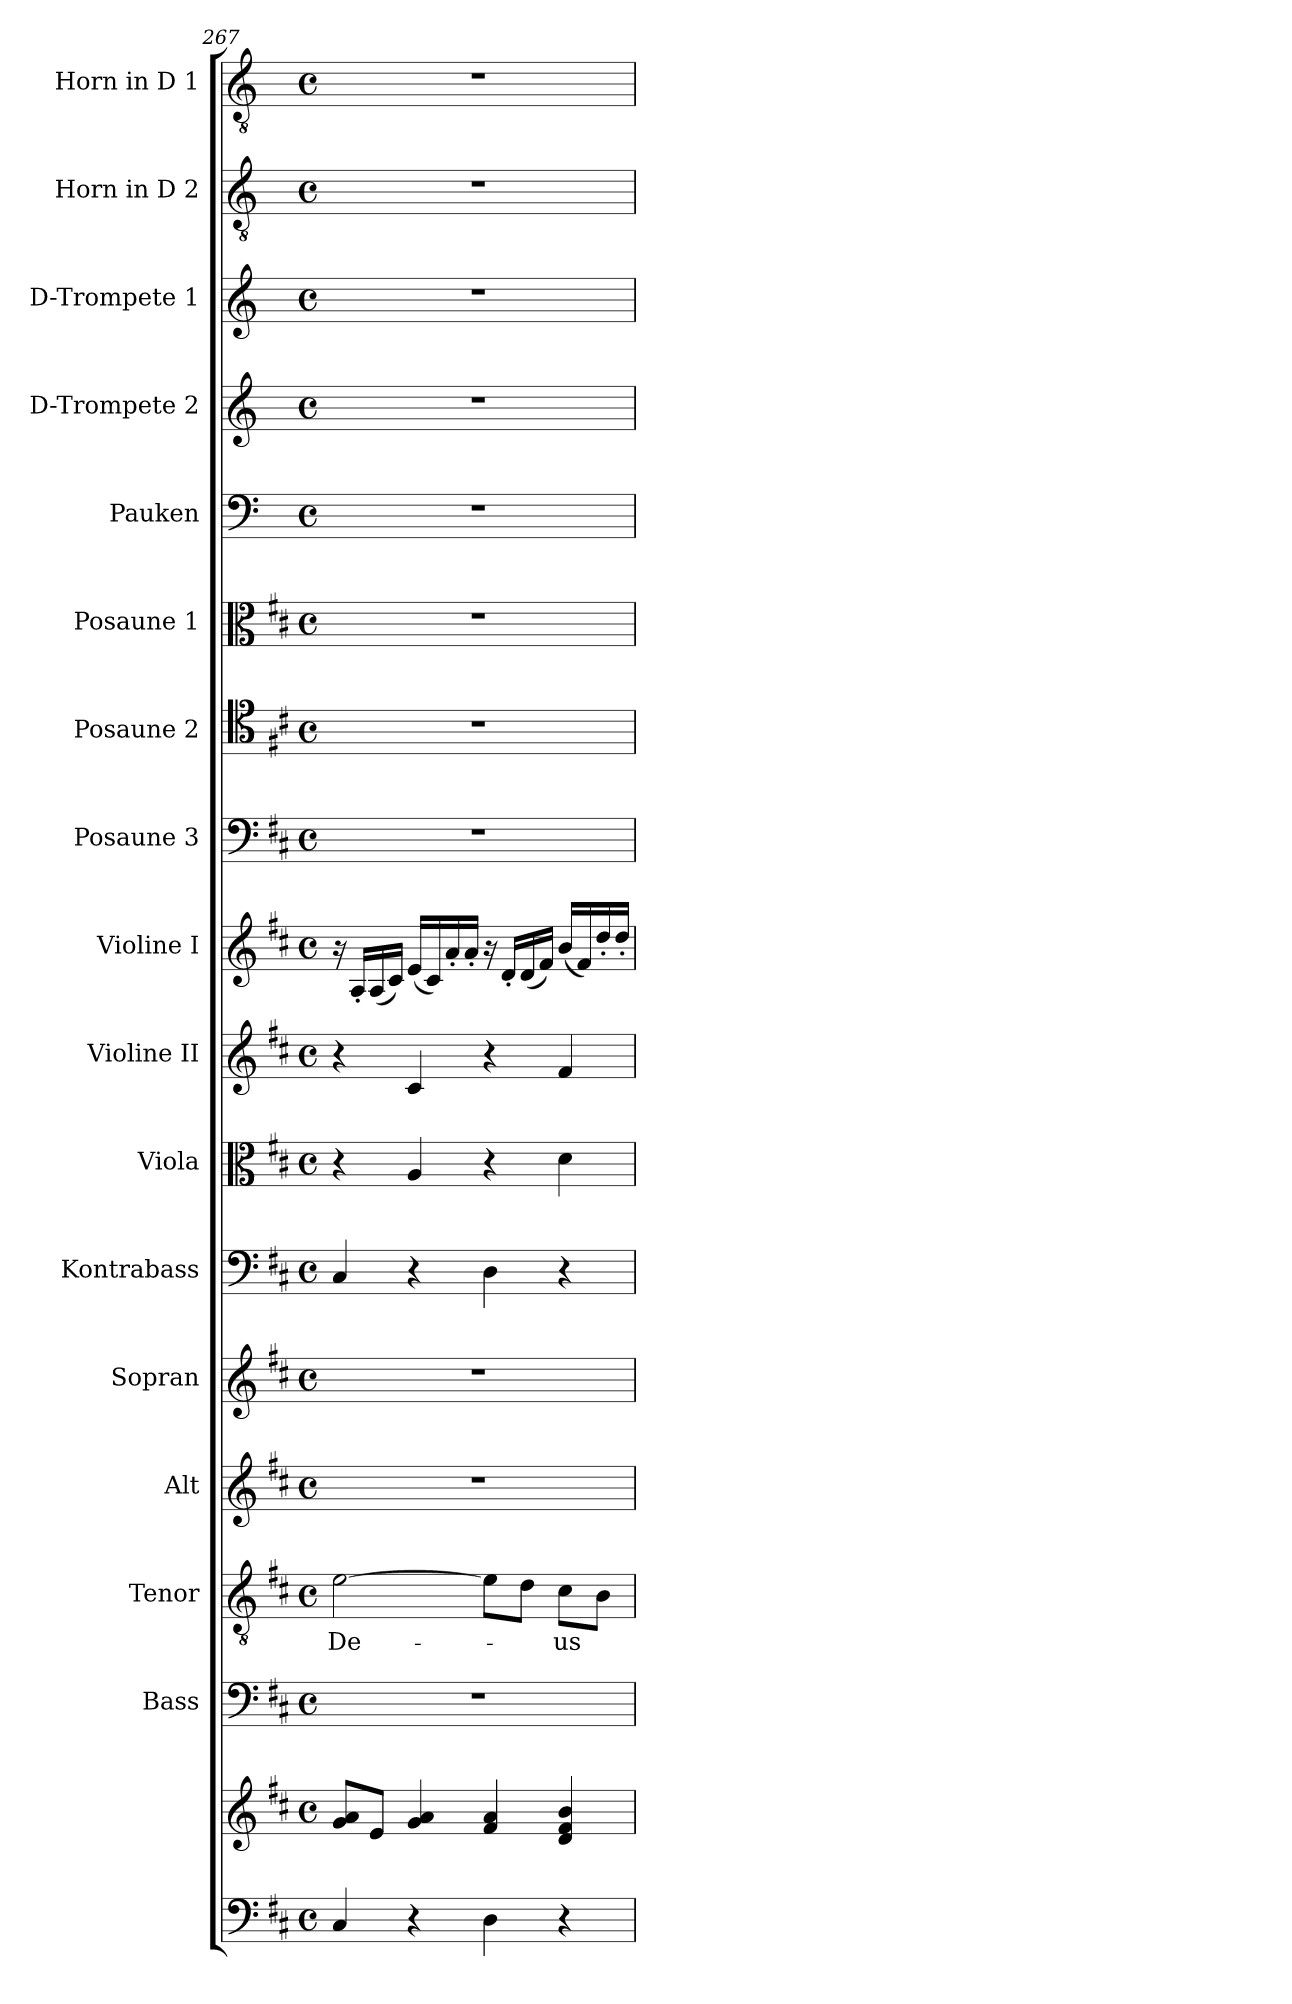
**kern	**kern	**kern	**kern	**text	**kern	**kern	**kern	**kern	**kern	**kern	**kern	**kern	**kern	**kern	**kern	**kern	**kern	**kern
*part17	*part17	*part16	*part15	*part15	*part14	*part13	*part12	*part11	*part10	*part9	*part8	*part7	*part6	*part5	*part4	*part3	*part2	*part1
*staff18	*staff17	*staff16	*staff15	*staff15	*staff14	*staff13	*staff12	*staff11	*staff10	*staff9	*staff8	*staff7	*staff6	*staff5	*staff4	*staff3	*staff2	*staff1
*	*	*I"Bass	*I"Tenor	*	*I"Alt	*I"Sopran	*I"Kontrabass	*I"Viola	*I"Violine II	*I"Violine I	*I"Posaune 3	*I"Posaune 2	*I"Posaune 1	*I"Pauken	*I"D-Trompete 2	*I"D-Trompete 1	*I"Horn in D 2	*I"Horn in D 1
*	*	*I'B.	*I'T.	*	*I'A.	*I'S.	*I'Kb.	*I'Vla.	*I'Vl. II	*I'Vl. I	*I'Pos. 3	*I'Pos. 2	*I'Pos. 1	*I'Pk.	*I'D Trp. 2	*I'D Trp. 1	*I'Hrn. 2	*I'Hrn. 1
*clefF4	*clefG2	*clefF4	*clefGv2	*	*clefG2	*clefG2	*clefF4	*clefC3	*clefG2	*clefG2	*clefF4	*clefC4	*clefC3	*clefF4	*clefG2	*clefG2	*clefGv2	*clefGv2
*	*	*	*	*	*	*	*ITrd7c12	*	*	*	*	*	*	*ITrd-1c-2	*ITrd-1c-2	*ITrd-1c-2	*ITrd-1c-2	*ITrd-1c-2
*k[f#c#]	*k[f#c#]	*k[f#c#]	*k[f#c#]	*	*k[f#c#]	*k[f#c#]	*k[f#c#]	*k[f#c#]	*k[f#c#]	*k[f#c#]	*k[f#c#]	*k[f#c#]	*k[f#c#]	*k[f#c#]	*k[f#c#]	*k[f#c#]	*k[f#c#]	*k[f#c#]
*D:	*D:	*D:	*D:	*	*D:	*D:	*D:	*D:	*D:	*D:	*D:	*D:	*D:	*D:	*D:	*D:	*D:	*D:
*M4/4	*M4/4	*M4/4	*M4/4	*	*M4/4	*M4/4	*M4/4	*M4/4	*M4/4	*M4/4	*M4/4	*M4/4	*M4/4	*M4/4	*M4/4	*M4/4	*M4/4	*M4/4
*met(c)	*met(c)	*met(c)	*met(c)	*	*met(c)	*met(c)	*met(c)	*met(c)	*met(c)	*met(c)	*met(c)	*met(c)	*met(c)	*met(c)	*met(c)	*met(c)	*met(c)	*met(c)
=267	=267	=267	=267	=267	=267	=267	=267	=267	=267	=267	=267	=267	=267	=267	=267	=267	=267	=267
!	!	!	!	!LO:LY:b	!	!	!	!	!	!	!	!	!	!	!	!	!	!
4C#/	8g/ 8a/L	1r	[2e\	De-	1r	1r	4CC#/	4r	4r	16r	1r	1r	1r	1r	1r	1r	1r	1r
.	.	.	.	.	.	.	.	.	.	16A'</LL	.	.	.	.	.	.	.	.
.	8e/J	.	.	.	.	.	.	.	.	(<16A/	.	.	.	.	.	.	.	.
.	.	.	.	.	.	.	.	.	.	16c#/JJ)	.	.	.	.	.	.	.	.
4r	4g/ 4a/	.	.	.	.	.	4r	4A/	4c#/	(<16e/LL	.	.	.	.	.	.	.	.
.	.	.	.	.	.	.	.	.	.	16c#/)	.	.	.	.	.	.	.	.
.	.	.	.	.	.	.	.	.	.	16a'</	.	.	.	.	.	.	.	.
.	.	.	.	.	.	.	.	.	.	16a'</JJ	.	.	.	.	.	.	.	.
4D\	4f#/ 4a/	.	8e\L]	.	.	.	4DD\	4r	4r	16r	.	.	.	.	.	.	.	.
.	.	.	.	.	.	.	.	.	.	16d'</LL	.	.	.	.	.	.	.	.
.	.	.	8d\J	.	.	.	.	.	.	(<16d/	.	.	.	.	.	.	.	.
.	.	.	.	.	.	.	.	.	.	16f#/JJ)	.	.	.	.	.	.	.	.
!	!	!	!	!LO:LY:b	!	!	!	!	!	!	!	!	!	!	!	!	!	!
4r	4d/ 4f#/ 4b/	.	8c#\L	-us	.	.	4r	4d\	4f#/	(<16b/LL	.	.	.	.	.	.	.	.
.	.	.	.	.	.	.	.	.	.	16f#/)	.	.	.	.	.	.	.	.
.	.	.	8B\J	.	.	.	.	.	.	16dd'</	.	.	.	.	.	.	.	.
.	.	.	.	.	.	.	.	.	.	16dd'</JJ	.	.	.	.	.	.	.	.
=	=	=	=	=	=	=	=	=	=	=	=	=	=	=	=	=	=	=
*-	*-	*-	*-	*-	*-	*-	*-	*-	*-	*-	*-	*-	*-	*-	*-	*-	*-	*-
